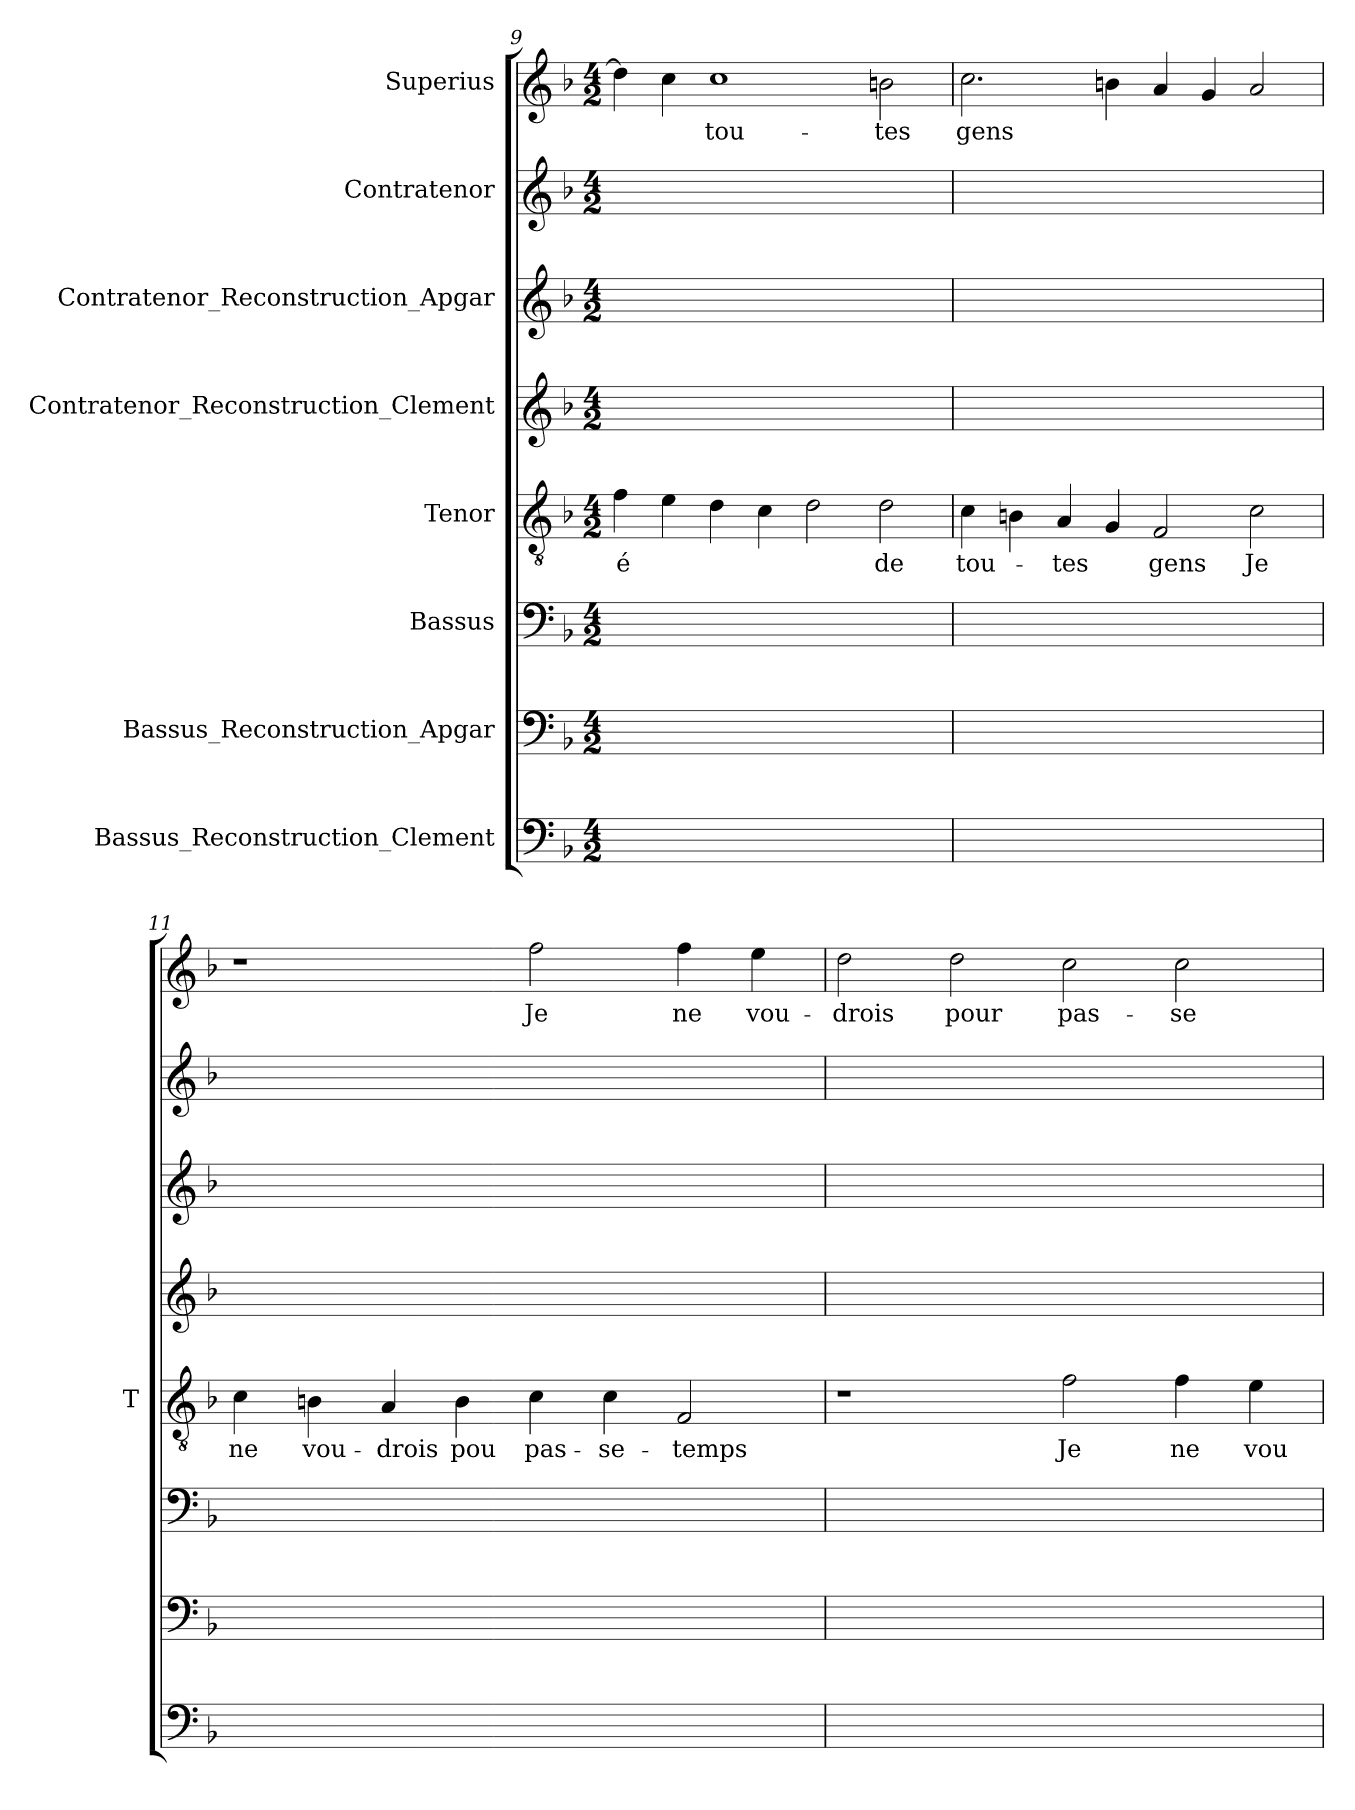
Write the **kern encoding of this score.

**kern	**kern	**kern	**kern	**text	**kern	**kern	**kern	**kern	**text
*part8	*part7	*part6	*part5	*part5	*part4	*part3	*part2	*part1	*part1
*staff8	*staff7	*staff6	*staff5	*staff5	*staff4	*staff3	*staff2	*staff1	*staff1
*I"Bassus_Reconstruction_Clement	*I"Bassus_Reconstruction_Apgar	*I"Bassus	*I"Tenor	*	*I"Contratenor_Reconstruction_Clement	*I"Contratenor_Reconstruction_Apgar	*I"Contratenor	*I"Superius	*
*	*	*	*I'T	*	*	*	*	*	*
*clefF4	*clefF4	*clefF4	*clefGv2	*	*clefG2	*clefG2	*clefG2	*clefG2	*
*k[b-]	*k[b-]	*k[b-]	*k[b-]	*	*k[b-]	*k[b-]	*k[b-]	*k[b-]	*
*M4/2	*M4/2	*M4/2	*M4/2	*	*M4/2	*M4/2	*M4/2	*M4/2	*
=9	=9	=9	=9	=9	=9	=9	=9	=9	=9
0ryy	0ryy	0ryy	4f	-é	0ryy	0ryy	0ryy	4dd]	.
.	.	.	4e	.	.	.	.	4cc	.
.	.	.	4d	.	.	.	.	1cc	tou-
.	.	.	4c	.	.	.	.	.	.
.	.	.	2d	.	.	.	.	.	.
.	.	.	2d	-de	.	.	.	2bn	-tes
=10	=10	=10	=10	=10	=10	=10	=10	=10	=10
0ryy	0ryy	0ryy	4c	tou-	0ryy	0ryy	0ryy	2.cc	-gens
.	.	.	4B	.	.	.	.	.	.
.	.	.	4A	-tes	.	.	.	.	.
.	.	.	4G	.	.	.	.	4b	.
.	.	.	2F	-gens	.	.	.	4a	.
.	.	.	.	.	.	.	.	4g	.
.	.	.	2c	-Je	.	.	.	2a	.
=11	=11	=11	=11	=11	=11	=11	=11	=11	=11
0ryy	0ryy	0ryy	4c	-ne	0ryy	0ryy	0ryy	1r	.
.	.	.	4B	vou-	.	.	.	.	.
.	.	.	4A	-drois	.	.	.	.	.
.	.	.	4B	-pou	.	.	.	.	.
.	.	.	4c	pas-	.	.	.	2ff	-Je
.	.	.	4c	se-	.	.	.	.	.
.	.	.	2F	-temps	.	.	.	4ff	-ne
.	.	.	.	.	.	.	.	4ee	vou-
=12	=12	=12	=12	=12	=12	=12	=12	=12	=12
0ryy	0ryy	0ryy	1r	.	0ryy	0ryy	0ryy	2dd	-drois
.	.	.	.	.	.	.	.	2dd	-pour
.	.	.	2f	-Je	.	.	.	2cc	pas-
.	.	.	4f	-ne	.	.	.	2cc	se-
.	.	.	4e	vou-	.	.	.	.	.
=	=	=	=	=	=	=	=	=	=
*-	*-	*-	*-	*-	*-	*-	*-	*-	*-
